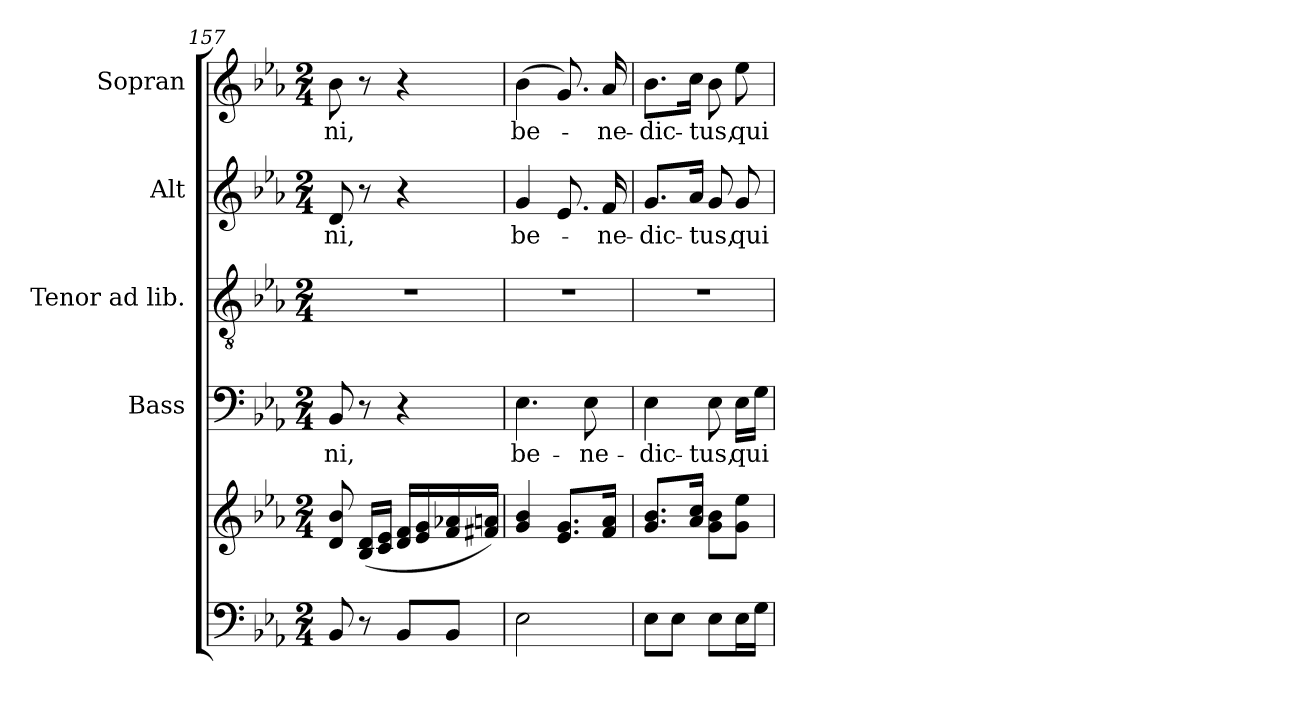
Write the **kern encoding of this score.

**kern	**kern	**kern	**text	**kern	**kern	**text	**kern	**text
*part5	*part5	*part4	*part4	*part3	*part2	*part2	*part1	*part1
*staff6	*staff5	*staff4	*staff4	*staff3	*staff2	*staff2	*staff1	*staff1
*	*	*I"Bass	*	*I"Tenor ad lib.	*I"Alt	*	*I"Sopran	*
*	*	*I'B.	*	*I'T.	*I'A.	*	*I'S.	*
!!LO:PB:g=z
*clefF4	*clefG2	*clefF4	*	*clefGv2	*clefG2	*	*clefG2	*
*k[b-e-a-]	*k[b-e-a-]	*k[b-e-a-]	*	*k[b-e-a-]	*k[b-e-a-]	*	*k[b-e-a-]	*
*E-:	*E-:	*E-:	*	*E-:	*E-:	*	*E-:	*
*M2/4	*M2/4	*M2/4	*	*M2/4	*M2/4	*	*M2/4	*
=157	=157	=157	=157	=157	=157	=157	=157	=157
!	!	!	!LO:LY:b	!	!	!LO:LY:b	!	!LO:LY:b
8BB-/	8d/ 8b-/	8BB-/	-ni,	2r	8d/	-ni,	8b-\	-ni,
8r	(<16B-/ 16d/LL	8r	.	.	8r	.	8r	.
.	16c/ 16e-/JJ	.	.	.	.	.	.	.
8BB-/L	16d/ 16f/LL	4r	.	.	4r	.	4r	.
.	16e-/ 16g/	.	.	.	.	.	.	.
8BB-/J	16f/ 16a-X/	.	.	.	.	.	.	.
.	16f#X/ 16an/JJ)	.	.	.	.	.	.	.
=158	=158	=158	=158	=158	=158	=158	=158	=158
!	!	!	!LO:LY:b	!	!	!LO:LY:b	!	!LO:LY:b
2E-\	4g/ 4b-/	4.E-\	be-	2r	4g/	be-	(>4b-\	be-
.	8.e-/ 8.g/L	.	.	.	8.e-/	.	8.g/)	.
!	!	!	!LO:LY:b	!	!	!	!	!
.	.	8E-\	-ne-	.	.	.	.	.
!	!	!	!	!	!	!LO:LY:b	!	!LO:LY:b
.	16f/ 16a-/Jk	.	.	.	16f/	-ne-	16a-/	-ne-
=159	=159	=159	=159	=159	=159	=159	=159	=159
!	!	!	!LO:LY:b	!	!	!LO:LY:b	!	!LO:LY:b
8E-\L	8.g/ 8.b-/L	4E-\	-dic-	2r	8.g/L	-dic-	8.b-\L	-dic-
8E-\J	.	.	.	.	.	.	.	.
.	16a-/ 16cc/Jk	.	.	.	16a-/Jk	.	16cc\Jk	.
!	!	!	!LO:LY:b	!	!	!LO:LY:b	!	!LO:LY:b
8E-\L	8g\ 8b-\L	8E-\	-tus,	.	8g/	-tus,	8b-\	-tus,
!	!	!	!LO:LY:b	!	!	!LO:LY:b	!	!LO:LY:b
16E-\L	8g\ 8ee-\J	16E-\LL	qui	.	8g/	qui	8ee-\	qui
16G\JJ	.	16G\JJ	.	.	.	.	.	.
=	=	=	=	=	=	=	=	=
*-	*-	*-	*-	*-	*-	*-	*-	*-
